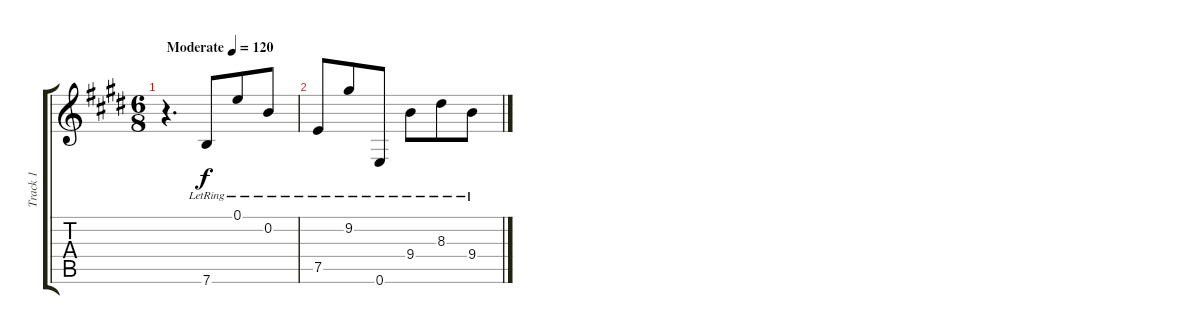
\track ("Track 1" "Track 1") {instrument acousticguitarnylon}
\staff {score tabs}
\tuning (E4 B3 G3 D3 A2 E2) {hide}
\ts (6 8)
\tempo (120 "Moderate")
\clef g2
\ks e
r.4{d dy f instrument acousticguitarnylon} 7.6{lr}.8 0.1{lr}.8 0.2{lr}.8 |
7.5{lr}.8 9.2{lr}.8 0.6{lr}.8 9.4{lr}.8 8.3{lr}.8 9.4{lr}.8
